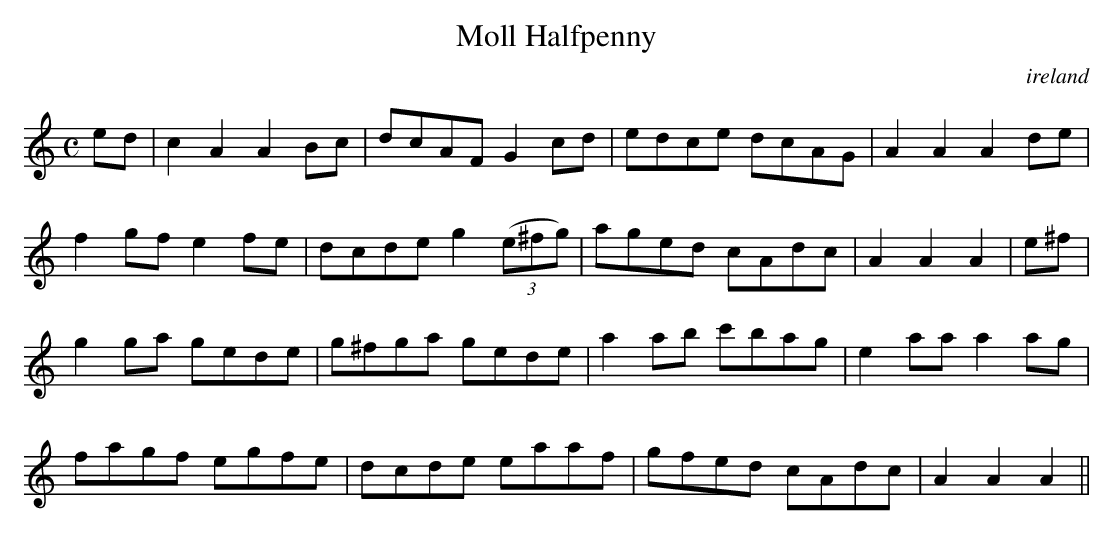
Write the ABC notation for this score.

X:1
T:Moll Halfpenny
O:ireland
L:1/8
M:C
K:C
ed|\
c2 A2 A2 Bc|dcAF G2 cd|edce dcAG|A2 A2 A2 de|
f2 gf e2 fe|dcde g2 ((3e^fg)|aged cAdc|A2 A2 A2|e^f|
g2 ga gede|g^fga gede|a2 ab c'bag|e2 aa a2 ag|
fagf egfe|dcde eaaf|gfed cAdc|A2 A2 A2||
